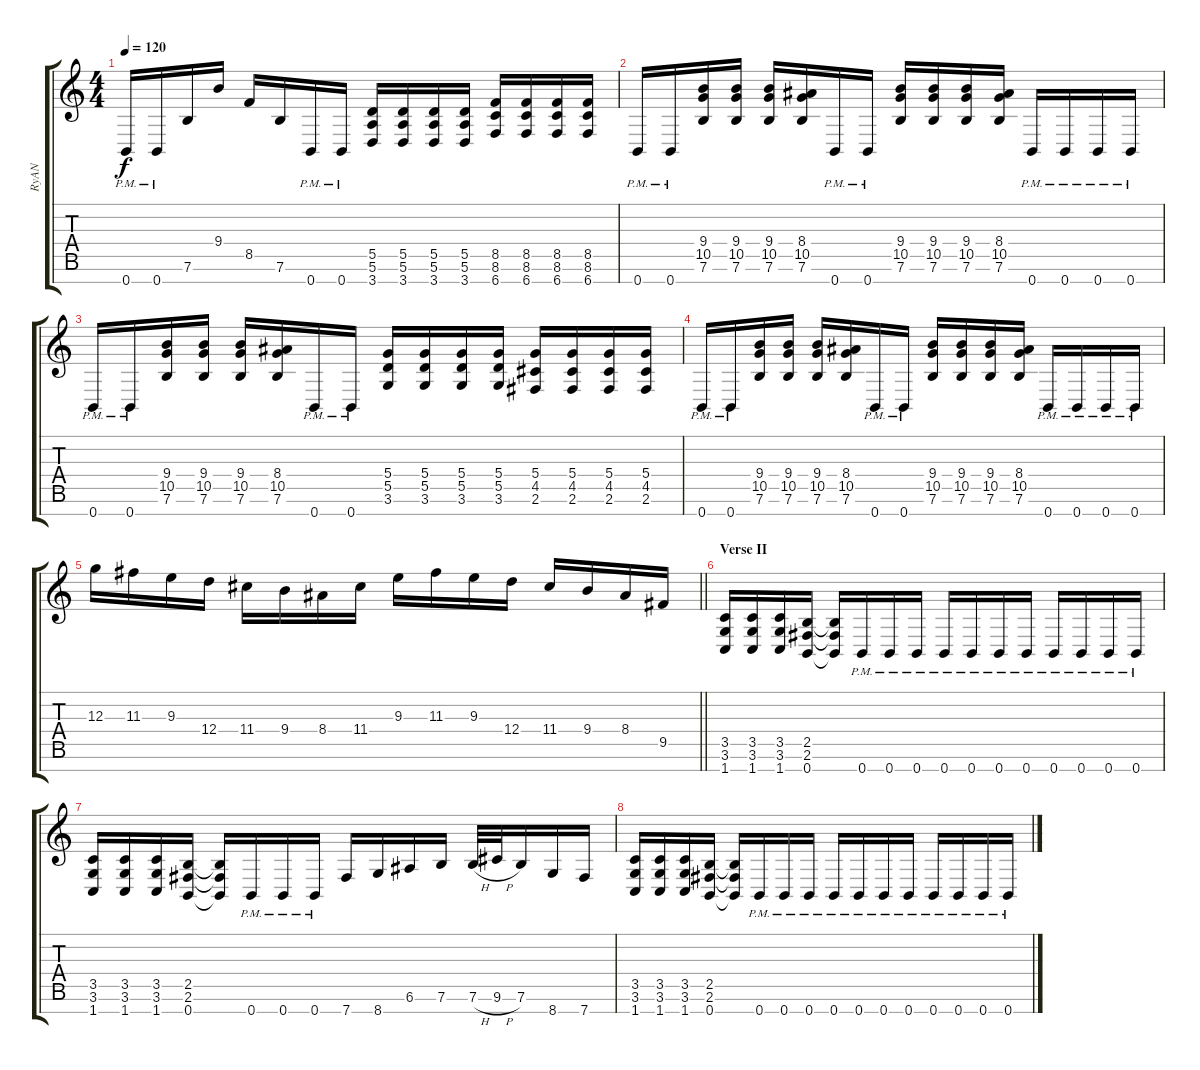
\track ("RyAN" "RyAN") {instrument distortionguitar}
\staff {score tabs}
\tuning (E4 B3 G3 D3 A2 E2 B1) {hide}
\ts (4 4)
\tempo 120
\clef g2
\ks c
0.7{pm}.16{dy f} 0.7{pm}.16 7.6.16 9.4.16 8.5.16 7.6.16 0.7{pm}.16 0.7{pm}.16 (5.5 5.6 3.7).16 (5.5 5.6 3.7).16 (5.5 5.6 3.7).16 (5.5 5.6 3.7).16 (8.5 8.6 6.7).16 (8.5 8.6 6.7).16 (8.5 8.6 6.7).16 (8.5 8.6 6.7).16 |
0.7{pm}.16 0.7{pm}.16 (9.4 10.5 7.6).16 (9.4 10.5 7.6).16 (9.4 10.5 7.6).16 (8.4 10.5 7.6).16 0.7{pm}.16 0.7{pm}.16 (9.4 10.5 7.6).16 (9.4 10.5 7.6).16 (9.4 10.5 7.6).16 (8.4 10.5 7.6).16 0.7{pm}.16 0.7{pm}.16 0.7{pm}.16 0.7{pm}.16 |
0.7{pm}.16 0.7{pm}.16 (9.4 10.5 7.6).16 (9.4 10.5 7.6).16 (9.4 10.5 7.6).16 (8.4 10.5 7.6).16 0.7{pm}.16 0.7{pm}.16 (5.4 5.5 3.6).16 (5.4 5.5 3.6).16 (5.4 5.5 3.6).16 (5.4 5.5 3.6).16 (5.4 4.5 2.6).16 (5.4 4.5 2.6).16 (5.4 4.5 2.6).16 (5.4 4.5 2.6).16 |
0.7{pm}.16 0.7{pm}.16 (9.4 10.5 7.6).16 (9.4 10.5 7.6).16 (9.4 10.5 7.6).16 (8.4 10.5 7.6).16 0.7{pm}.16 0.7{pm}.16 (9.4 10.5 7.6).16 (9.4 10.5 7.6).16 (9.4 10.5 7.6).16 (8.4 10.5 7.6).16 0.7{pm}.16 0.7{pm}.16 0.7{pm}.16 0.7{pm}.16 |
\barLineRight lightlight
12.3.16 11.3.16 9.3.16 12.4.16 11.4.16 9.4.16 8.4.16 11.4.16 9.3.16 11.3.16 9.3.16 12.4.16 11.4.16 9.4.16 8.4.16 9.5.16 |
\section ("" "Verse II")
(3.5 3.6 1.7).16 (3.5 3.6 1.7).16 (3.5 3.6 1.7).16 (2.5 2.6 0.7).16 (2.5{t} 2.6{t} 0.7{t}).16 0.7{pm}.16 0.7{pm}.16 0.7{pm}.16 0.7{pm}.16 0.7{pm}.16 0.7{pm}.16 0.7{pm}.16 0.7{pm}.16 0.7{pm}.16 0.7{pm}.16 0.7{pm}.16 |
(3.5 3.6 1.7).16 (3.5 3.6 1.7).16 (3.5 3.6 1.7).16 (2.5 2.6 0.7).16 (2.5{t} 2.6{t} 0.7{t}).16 0.7{pm}.16 0.7{pm}.16 0.7{pm}.16 7.7.16 8.7.16 6.6.16 7.6.16 7.6{h}.32 9.6{h}.32 7.6.16 8.7.16 7.7.16 |
(3.5 3.6 1.7).16 (3.5 3.6 1.7).16 (3.5 3.6 1.7).16 (2.5 2.6 0.7).16 (2.5{t} 2.6{t} 0.7{t}).16 0.7{pm}.16 0.7{pm}.16 0.7{pm}.16 0.7{pm}.16 0.7{pm}.16 0.7{pm}.16 0.7{pm}.16 0.7{pm}.16 0.7{pm}.16 0.7{pm}.16 0.7{pm}.16
